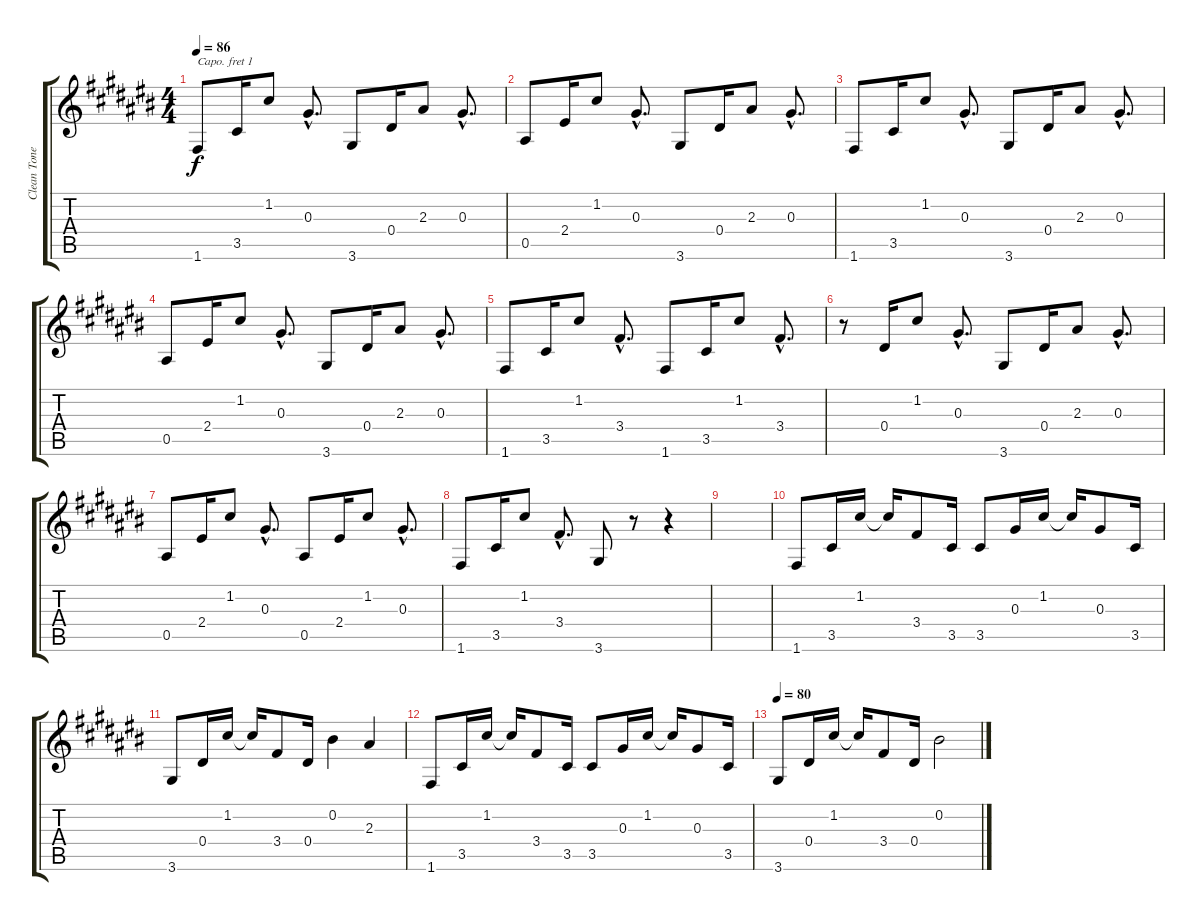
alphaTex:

\track ("Clean Tone Guitar" "Clean Tone") {instrument electricguitarmuted}
\staff {score tabs}
\capo 1
\tuning (E4 B3 G3 D3 A2 E2) {hide}
\ts (4 4)
\tempo 86
\clef g2
\ks c#
1.6.8{dy f} 3.5.16 1.2.8 0.3{hac}.8{d} 3.6.8 0.4.16 2.3.8 0.3{hac}.8{d} |
0.5.8 2.4.16 1.2.8 0.3{hac}.8{d} 3.6.8 0.4.16 2.3.8 0.3{hac}.8{d} |
1.6.8 3.5.16 1.2.8 0.3{hac}.8{d} 3.6.8 0.4.16 2.3.8 0.3{hac}.8{d} |
0.5.8 2.4.16 1.2.8 0.3{hac}.8{d} 3.6.8 0.4.16 2.3.8 0.3{hac}.8{d} |
1.6.8 3.5.16 1.2.8 3.4{hac}.8{d} 1.6.8 3.5.16 1.2.8 3.4{hac}.8{d} |
r.8 0.4.16 1.2.8 0.3{hac}.8{d} 3.6.8 0.4.16 2.3.8 0.3{hac}.8{d} |
0.5.8 2.4.16 1.2.8 0.3{hac}.8{d} 0.5.8 2.4.16 1.2.8 0.3{hac}.8{d} |
1.6.8 3.5.16 1.2.8 3.4{hac}.8{d} 3.6.8 r.8 r.4 |
|
1.6.8 3.5.16 1.2.16 1.2{t}.16 3.4.8 3.5.16 3.5.8 0.3.16 1.2.16 1.2{t}.16 0.3.8 3.5.16 |
3.6.8 0.4.16 1.2.16 1.2{t}.16 3.4.8 0.4.16 0.2.4 2.3.4 |
1.6.8 3.5.16 1.2.16 1.2{t}.16 3.4.8 3.5.16 3.5.8 0.3.16 1.2.16 1.2{t}.16 0.3.8 3.5.16 |
\tempo 80
3.6.8 0.4.16 1.2.16 1.2{t}.16 3.4.8 0.4.16 0.2.2
